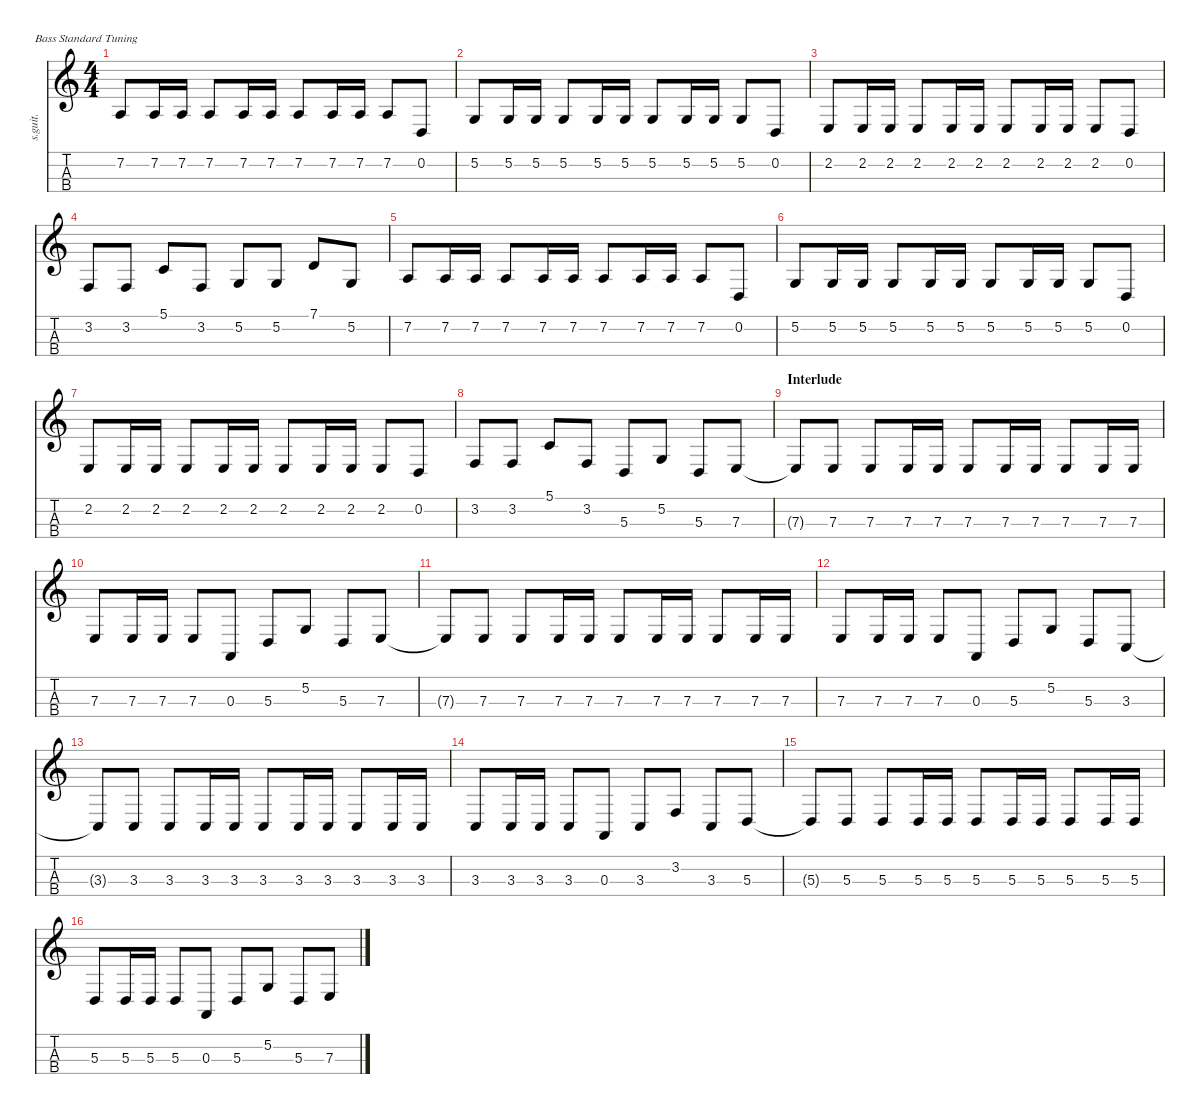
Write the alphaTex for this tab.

\defaultSystemsLayout 4
\hideDynamics
\bracketExtendMode nobrackets
\track ("Steve Harris" "s.guit.") {instrument electricbassfinger}
\staff {score tabs}
\tuning (G2 D2 A1 E1)
\ts (4 4)
\tempo (162 hide)
\clef g2
\ks c
7.2.8{dy f} 7.2.16 7.2.16 7.2.8 7.2.16 7.2.16 7.2.8 7.2.16 7.2.16 7.2.8 0.2.8 |
5.2.8 5.2.16 5.2.16 5.2.8 5.2.16 5.2.16 5.2.8 5.2.16 5.2.16 5.2.8 0.2.8 |
2.2.8 2.2.16 2.2.16 2.2.8 2.2.16 2.2.16 2.2.8 2.2.16 2.2.16 2.2.8 0.2.8 |
3.2.8 3.2.8 5.1.8 3.2.8 5.2.8 5.2.8 7.1.8 5.2.8 |
7.2.8 7.2.16 7.2.16 7.2.8 7.2.16 7.2.16 7.2.8 7.2.16 7.2.16 7.2.8 0.2.8 |
5.2.8 5.2.16 5.2.16 5.2.8 5.2.16 5.2.16 5.2.8 5.2.16 5.2.16 5.2.8 0.2.8 |
2.2.8 2.2.16 2.2.16 2.2.8 2.2.16 2.2.16 2.2.8 2.2.16 2.2.16 2.2.8 0.2.8 |
3.2.8 3.2.8 5.1.8 3.2.8 5.3.8 5.2.8 5.3.8 7.3.8 |
\section ("" "Interlude")
7.3{t}.8 7.3.8 7.3.8 7.3.16 7.3.16 7.3.8 7.3.16 7.3.16 7.3.8 7.3.16 7.3.16 |
7.3.8 7.3.16 7.3.16 7.3.8 0.3.8 5.3.8 5.2.8 5.3.8 7.3.8 |
7.3{t}.8 7.3.8 7.3.8 7.3.16 7.3.16 7.3.8 7.3.16 7.3.16 7.3.8 7.3.16 7.3.16 |
7.3.8 7.3.16 7.3.16 7.3.8 0.3.8 5.3.8 5.2.8 5.3.8 3.3.8 |
3.3{t}.8 3.3.8 3.3.8 3.3.16 3.3.16 3.3.8 3.3.16 3.3.16 3.3.8 3.3.16 3.3.16 |
3.3.8 3.3.16 3.3.16 3.3.8 0.3.8 3.3.8 3.2.8 3.3.8 5.3.8 |
5.3{t}.8 5.3.8 5.3.8 5.3.16 5.3.16 5.3.8 5.3.16 5.3.16 5.3.8 5.3.16 5.3.16 |
5.3.8 5.3.16 5.3.16 5.3.8 0.3.8 5.3.8 5.2.8 5.3.8 7.3.8
